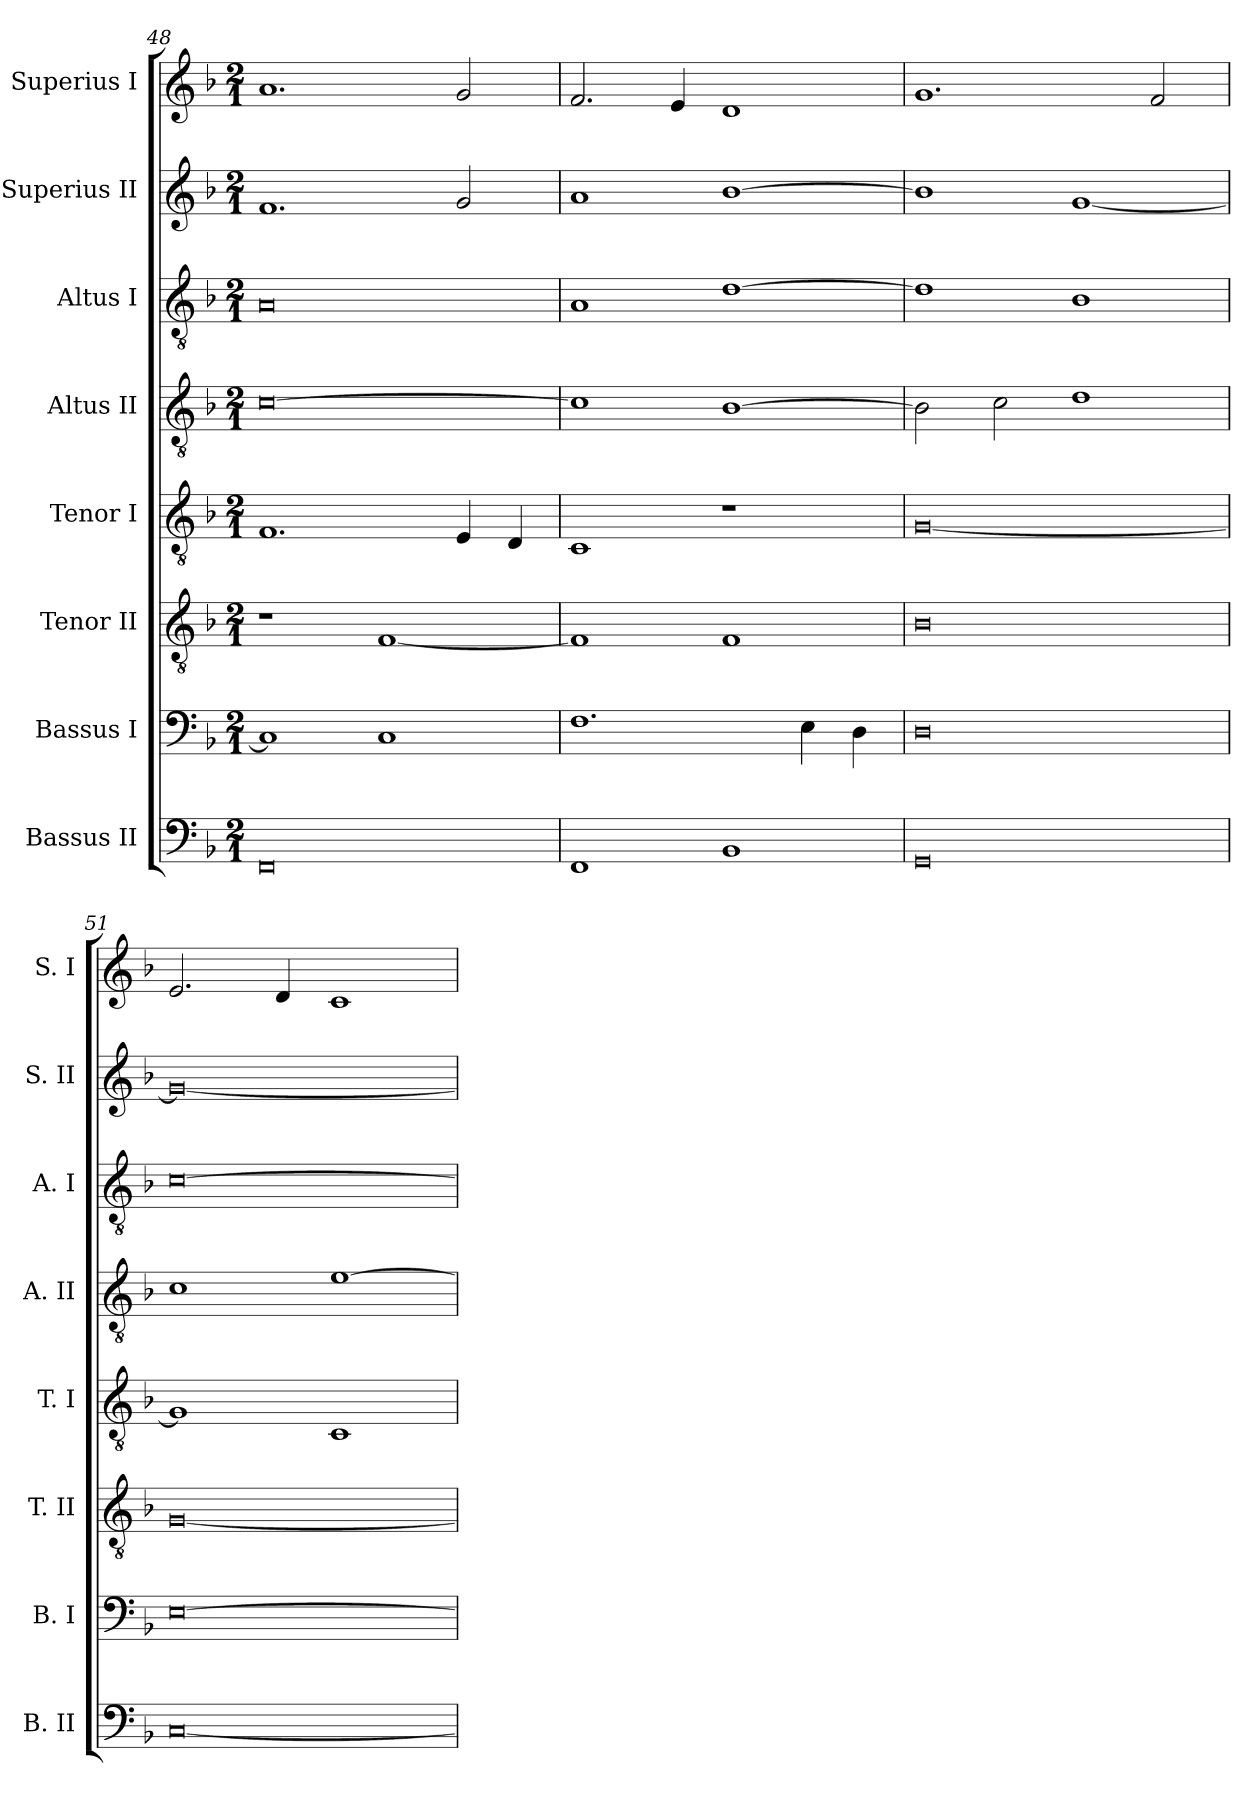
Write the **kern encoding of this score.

**kern	**kern	**kern	**kern	**kern	**kern	**kern	**kern
*part8	*part7	*part6	*part5	*part4	*part3	*part2	*part1
*staff8	*staff7	*staff6	*staff5	*staff4	*staff3	*staff2	*staff1
*I"Bassus II	*I"Bassus I	*I"Tenor II	*I"Tenor I	*I"Altus II	*I"Altus I	*I"Superius II	*I"Superius I
*I'B. II	*I'B. I	*I'T. II	*I'T. I	*I'A. II	*I'A. I	*I'S. II	*I'S. I
*clefF4	*clefF4	*clefGv2	*clefGv2	*clefGv2	*clefGv2	*clefG2	*clefG2
*k[b-]	*k[b-]	*k[b-]	*k[b-]	*k[b-]	*k[b-]	*k[b-]	*k[b-]
*F:	*F:	*F:	*F:	*F:	*F:	*F:	*F:
*M2/1	*M2/1	*M2/1	*M2/1	*M2/1	*M2/1	*M2/1	*M2/1
=48	=48	=48	=48	=48	=48	=48	=48
0FF	1C]	1r	1.F	[0c	0A	1.f	1.a
.	1C	[1F	.	.	.	.	.
.	.	.	4E	.	.	2g	2g
.	.	.	4D	.	.	.	.
=49	=49	=49	=49	=49	=49	=49	=49
1FF	1.F	1F]	1C	1c]	1A	1a	2.f
.	.	.	.	.	.	.	4e
1BB-	.	1F	1r	[1B-	[1d	[1b-	1d
.	4E	.	.	.	.	.	.
.	4D	.	.	.	.	.	.
=50	=50	=50	=50	=50	=50	=50	=50
0GG	0D	0B-	[0G	2B-]	1d]	1b-]	1.g
.	.	.	.	2c	.	.	.
.	.	.	.	1d	1B-	[1g	.
.	.	.	.	.	.	.	2f
=51	=51	=51	=51	=51	=51	=51	=51
[0C	[0E	[0G	1G]	1c	[0c	0g_	2.e
.	.	.	.	.	.	.	4d
.	.	.	1C	[1e	.	.	1c
=	=	=	=	=	=	=	=
*-	*-	*-	*-	*-	*-	*-	*-
